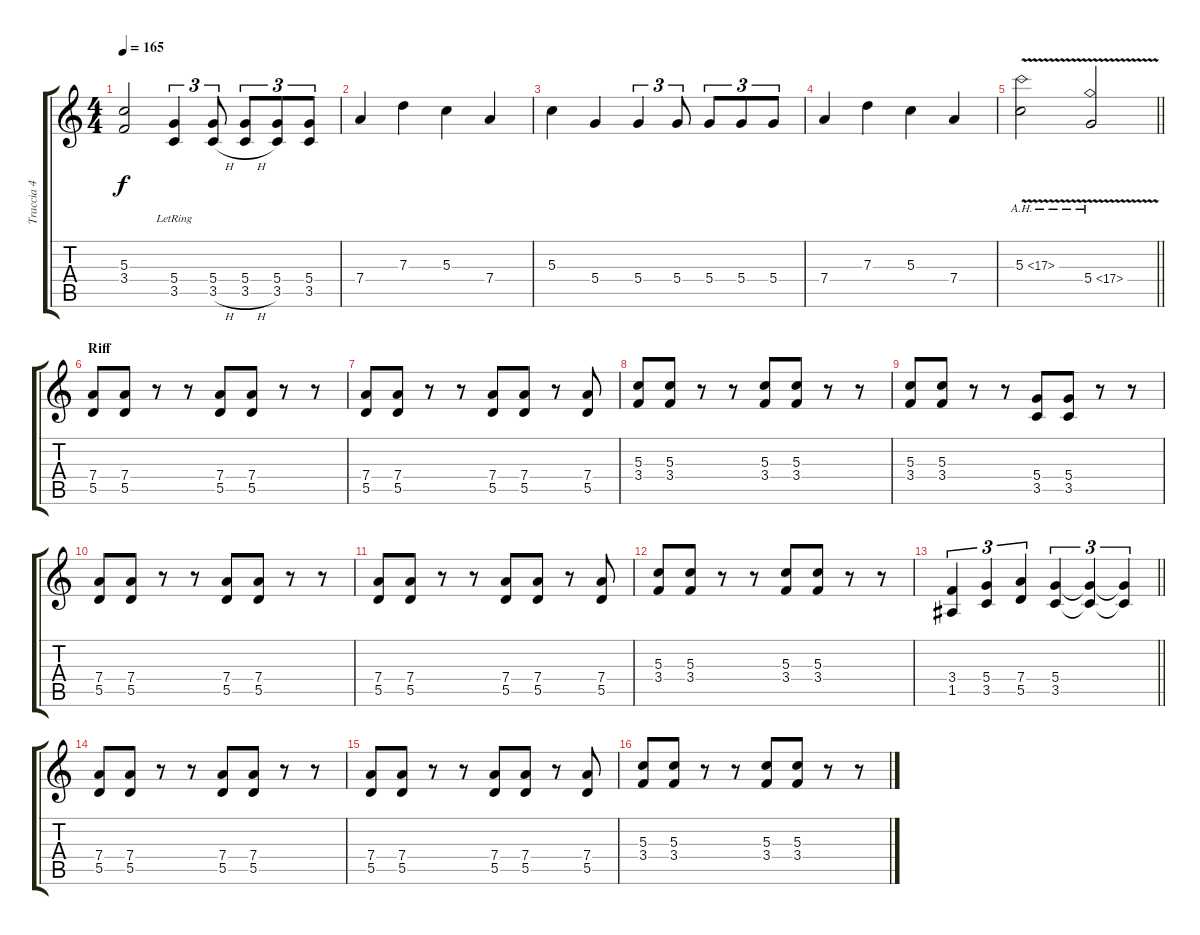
\track ("Traccia 4" "Traccia 4") {instrument distortionguitar}
\staff {score tabs}
\tuning (E4 B3 G3 D3 A2 E2) {hide}
\ts (4 4)
\tempo 165
\clef g2
\ks c
(5.3 3.4).2{dy f} (5.4{lr} 3.5).4{tu (3 2)} (5.4 3.5{h}).8{tu (3 2)} (5.4 3.5{h}).8{tu (3 2)} (5.4 3.5).8{tu (3 2)} (5.4 3.5).8{tu (3 2)} |
7.4.4 7.3.4 5.3.4 7.4.4 |
5.3.4 5.4.4 5.4.4{tu (3 2)} 5.4.8{tu (3 2)} 5.4.8{tu (3 2)} 5.4.8{tu (3 2)} 5.4.8{tu (3 2)} |
7.4.4 7.3.4 5.3.4 7.4.4 |
\barLineRight lightlight
5.3{ah 12 v}.2 5.4{ah 12 v}.2 |
\section ("" "Riff")
(7.4 5.5).8 (7.4 5.5).8 r.8 r.8 (7.4 5.5).8 (7.4 5.5).8 r.8 r.8 |
(7.4 5.5).8 (7.4 5.5).8 r.8 r.8 (7.4 5.5).8 (7.4 5.5).8 r.8 (7.4 5.5).8 |
(5.3 3.4).8 (5.3 3.4).8 r.8 r.8 (5.3 3.4).8 (5.3 3.4).8 r.8 r.8 |
(5.3 3.4).8 (5.3 3.4).8 r.8 r.8 (5.4 3.5).8 (5.4 3.5).8 r.8 r.8 |
(7.4 5.5).8 (7.4 5.5).8 r.8 r.8 (7.4 5.5).8 (7.4 5.5).8 r.8 r.8 |
(7.4 5.5).8 (7.4 5.5).8 r.8 r.8 (7.4 5.5).8 (7.4 5.5).8 r.8 (7.4 5.5).8 |
(5.3 3.4).8 (5.3 3.4).8 r.8 r.8 (5.3 3.4).8 (5.3 3.4).8 r.8 r.8 |
\barLineRight lightlight
(3.4 1.5).4{tu (3 2)} (5.4 3.5).4{tu (3 2)} (7.4 5.5).4{tu (3 2)} (5.4 3.5).4{tu (3 2)} (5.4{t} 3.5{t}).4{tu (3 2)} (5.4{t} 3.5{t}).4{tu (3 2)} |
(7.4 5.5).8 (7.4 5.5).8 r.8 r.8 (7.4 5.5).8 (7.4 5.5).8 r.8 r.8 |
(7.4 5.5).8 (7.4 5.5).8 r.8 r.8 (7.4 5.5).8 (7.4 5.5).8 r.8 (7.4 5.5).8 |
(5.3 3.4).8 (5.3 3.4).8 r.8 r.8 (5.3 3.4).8 (5.3 3.4).8 r.8 r.8
